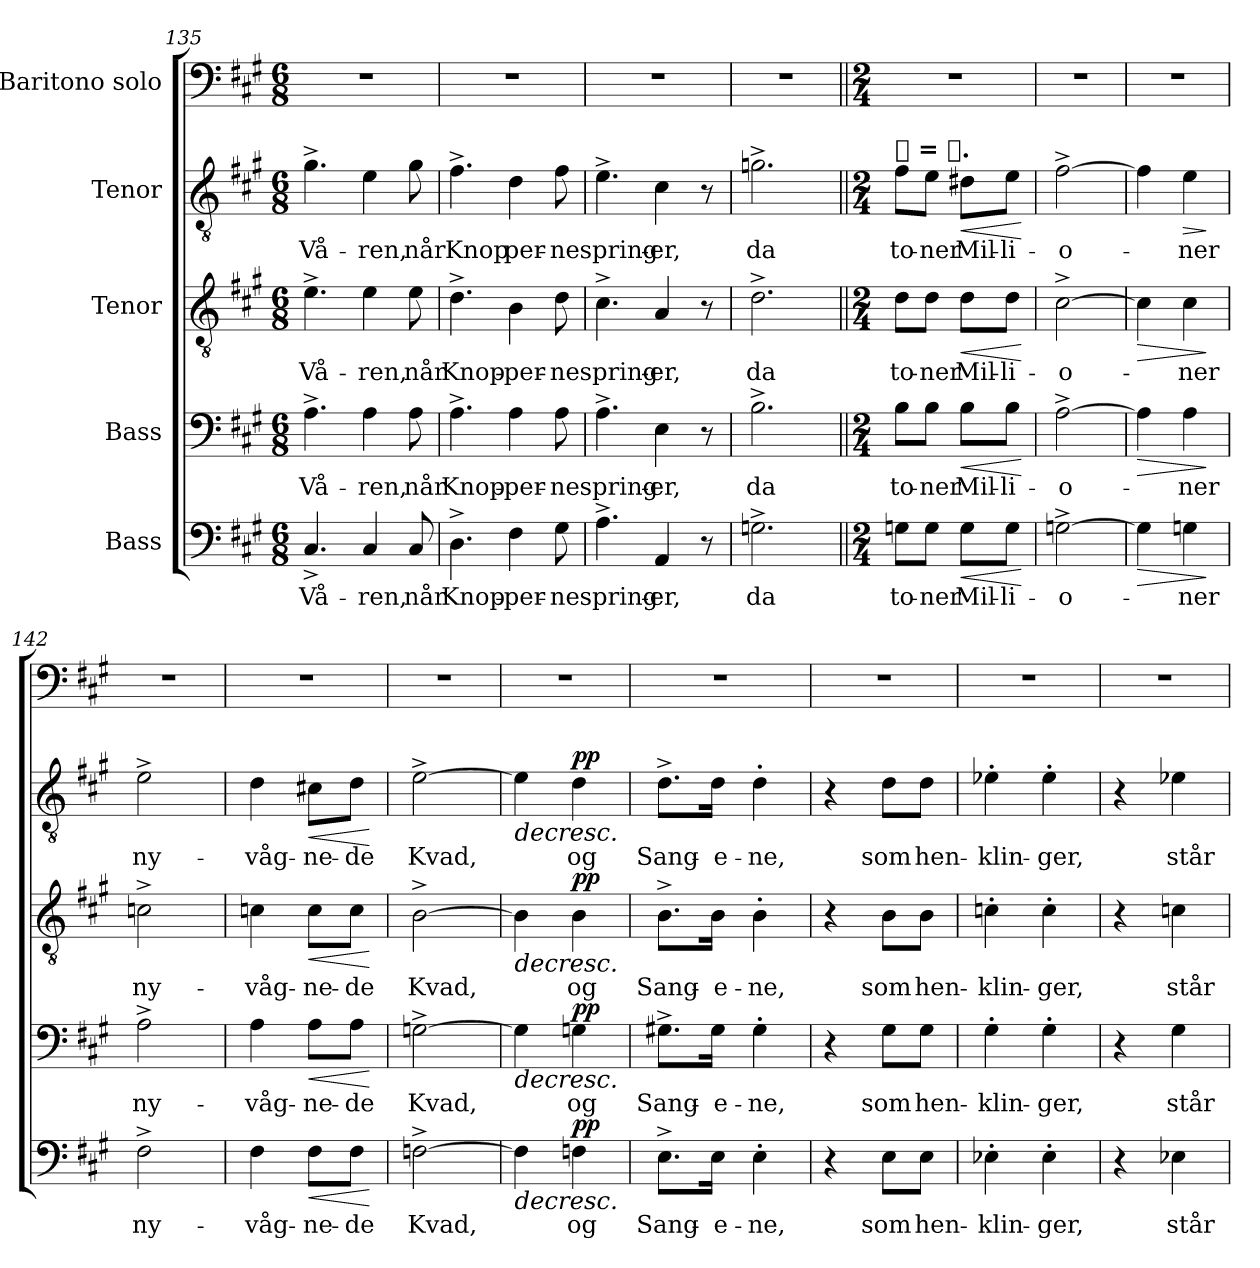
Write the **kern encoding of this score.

**kern	**text	**dynam	**kern	**text	**dynam	**kern	**text	**dynam	**kern	**text	**dynam	**kern
*part5	*part5	*part5	*part4	*part4	*part4	*part3	*part3	*part3	*part2	*part2	*part2	*part1
*staff5	*staff5	*staff5	*staff4	*staff4	*staff4	*staff3	*staff3	*staff3	*staff2	*staff2	*staff2	*staff1
*I"Bass	*	*	*I"Bass	*	*	*I"Tenor	*	*	*I"Tenor	*	*	*I"Baritono solo
*clefF4	*	*	*clefF4	*	*	*clefGv2	*	*	*clefGv2	*	*	*clefF4
*k[f#c#g#]	*	*	*k[f#c#g#]	*	*	*k[f#c#g#]	*	*	*k[f#c#g#]	*	*	*k[f#c#g#]
*M6/8	*	*	*M6/8	*	*	*M6/8	*	*	*M6/8	*	*	*M6/8
=135	=135	=135	=135	=135	=135	=135	=135	=135	=135	=135	=135	=135
!	!LO:LY:b	!	!	!LO:LY:b	!	!	!LO:LY:b	!	!	!LO:LY:b	!	!
4.C#^/	Vå-	.	4.A^\	Vå-	.	4.e^\	Vå-	.	4.g#^\	Vå-	.	2.r
!	!LO:LY:b	!	!	!LO:LY:b	!	!	!LO:LY:b	!	!	!LO:LY:b	!	!
4C#/	-ren,	.	4A\	-ren,	.	4e\	-ren,	.	4e\	-ren,	.	.
!	!LO:LY:b	!	!	!LO:LY:b	!	!	!LO:LY:b	!	!	!LO:LY:b	!	!
8C#/	når	.	8A\	når	.	8e\	når	.	8g#\	når	.	.
=136	=136	=136	=136	=136	=136	=136	=136	=136	=136	=136	=136	=136
!	!LO:LY:b	!	!	!LO:LY:b	!	!	!LO:LY:b	!	!	!LO:LY:b	!	!
4.D^\	Knop-	.	4.A^\	Knop-	.	4.d^\	Knop-	.	4.f#^\	Knop	.	2.r
!	!LO:LY:b	!	!	!LO:LY:b	!	!	!LO:LY:b	!	!	!LO:LY:b	!	!
4F#\	-per-	.	4A\	-per-	.	4B\	-per-	.	4d\	-per-	.	.
!	!LO:LY:b	!	!	!LO:LY:b	!	!	!LO:LY:b	!	!	!LO:LY:b	!	!
8G#\	-ne	.	8A\	-ne	.	8d\	-ne	.	8f#\	-ne	.	.
=137	=137	=137	=137	=137	=137	=137	=137	=137	=137	=137	=137	=137
!	!LO:LY:b	!	!	!LO:LY:b	!	!	!LO:LY:b	!	!	!LO:LY:b	!	!
4.A^\	spring-	.	4.A^\	spring-	.	4.c#^\	spring-	.	4.e^\	spring-	.	2.r
!	!LO:LY:b	!	!	!LO:LY:b	!	!	!LO:LY:b	!	!	!LO:LY:b	!	!
4AA/	-er,	.	4E\	-er,	.	4A/	-er,	.	4c#\	-er,	.	.
8r	.	.	8r	.	.	8r	.	.	8r	.	.	.
=138	=138	=138	=138	=138	=138	=138	=138	=138	=138	=138	=138	=138
!	!LO:LY:b	!	!	!LO:LY:b	!	!	!LO:LY:b	!	!	!LO:LY:b	!	!
2.Gn^\	da	.	2.B^\	da	.	2.d^\	da	.	2.gn^\	da	.	2.r
=139||	=139||	=139||	=139||	=139||	=139||	=139||	=139||	=139||	=139||	=139||	=139||	=139||
*M2/4	*	*	*M2/4	*	*	*M2/4	*	*	*M2/4	*	*	*M2/4
!	!	!	!	!	!	!	!	!	!LO:TX:a:B:t=𝅘𝅥 =  𝅘𝅥.	!	!	!
!	!LO:LY:b	!	!	!LO:LY:b	!	!	!LO:LY:b	!	!	!LO:LY:b	!	!
8Gn\L	to-	.	8B\L	to-	.	8d\L	to-	.	8f#\L	to-	.	2r
!	!LO:LY:b	!	!	!LO:LY:b	!	!	!LO:LY:b	!	!	!LO:LY:b	!	!
8G\J	-ner	.	8B\J	-ner	.	8d\J	-ner	.	8e\J	-ner	.	.
!	!LO:LY:b	!LO:HP:b	!	!LO:LY:b	!LO:HP:b	!	!LO:LY:b	!LO:HP:b	!	!LO:LY:b	!LO:HP:b	!
8G\L	Mil-	<	8B\L	Mil-	<	8d\L	Mil-	<	8d#X\L	Mil-	<	.
!	!LO:LY:b	!	!	!LO:LY:b	!	!	!LO:LY:b	!	!	!LO:LY:b	!	!
8G\J	-li-	.	8B\J	-li-	.	8d\J	-li-	.	8e\J	-li-	.	.
.	.	[	.	.	[	.	.	[	.	.	[	.
=140	=140	=140	=140	=140	=140	=140	=140	=140	=140	=140	=140	=140
!	!LO:LY:b	!	!	!LO:LY:b	!	!	!LO:LY:b	!	!	!LO:LY:b	!	!
[2Gn^\	-o-	.	[2A^\	-o-	.	[2c#^\	-o-	.	[2f#^\	-o-	.	2r
!!LO:LB:g=z
=141	=141	=141	=141	=141	=141	=141	=141	=141	=141	=141	=141	=141
!	!	!LO:HP:b	!	!	!LO:HP:b	!	!	!LO:HP:b	!	!	!	!
4G\]	.	>	4A\]	.	>	4c#\]	.	>	4f#\]	.	.	2r
!	!LO:LY:b	!	!	!LO:LY:b	!	!	!LO:LY:b	!	!	!LO:LY:b	!LO:HP:b	!
4Gn\	-ner	.	4A\	-ner	.	4c#\	-ner	.	4e\	-ner	>	.
.	.	]	.	.	]	.	.	]	.	.	]	.
=142	=142	=142	=142	=142	=142	=142	=142	=142	=142	=142	=142	=142
!	!LO:LY:b	!	!	!LO:LY:b	!	!	!LO:LY:b	!	!	!LO:LY:b	!	!
2F#^\	ny-	.	2A^\	ny-	.	2cn^\	ny-	.	2e^\	ny-	.	2r
=143	=143	=143	=143	=143	=143	=143	=143	=143	=143	=143	=143	=143
!	!LO:LY:b	!	!	!LO:LY:b	!	!	!LO:LY:b	!	!	!LO:LY:b	!	!
4F#\	-våg-	.	4A\	-våg-	.	4cn\	-våg-	.	4d\	-våg-	.	2r
!	!LO:LY:b	!LO:HP:b	!	!LO:LY:b	!LO:HP:b	!	!LO:LY:b	!LO:HP:b	!	!LO:LY:b	!LO:HP:b	!
8F#\L	-ne-	<	8A\L	-ne-	<	8c\L	-ne-	<	8c#X\L	-ne-	<	.
!	!LO:LY:b	!	!	!LO:LY:b	!	!	!LO:LY:b	!	!	!LO:LY:b	!	!
8F#\J	-de	.	8A\J	-de	.	8c\J	-de	.	8d\J	-de	.	.
.	.	[	.	.	[	.	.	[	.	.	[	.
=144	=144	=144	=144	=144	=144	=144	=144	=144	=144	=144	=144	=144
!	!LO:LY:b	!	!	!LO:LY:b	!	!	!LO:LY:b	!	!	!LO:LY:b	!	!
[2Fn^\	Kvad,	.	[2Gn^\	Kvad,	.	[2B^\	Kvad,	.	[2e^\	Kvad,	.	2r
=145	=145	=145	=145	=145	=145	=145	=145	=145	=145	=145	=145	=145
!	!	!LO:HP:b	!	!	!LO:HP:b	!	!	!LO:HP:b	!	!	!LO:HP:b	!
4F\]	.	>	4G\]	.	>	4B\]	.	>	4e\]	.	>	2r
!	!LO:LY:b	!LO:DY:a	!	!LO:LY:b	!LO:DY:a	!	!LO:LY:b	!LO:DY:a	!	!LO:LY:b	!LO:DY:a	!
4Fn\	og	pp	4Gn\	og	pp	4B\	og	pp	4d\	og	pp	.
.	.	]	.	.	]	.	.	]	.	.	]	.
=146	=146	=146	=146	=146	=146	=146	=146	=146	=146	=146	=146	=146
!	!LO:LY:b	!	!	!LO:LY:b	!	!	!LO:LY:b	!	!	!LO:LY:b	!	!
8.E^\L	Sang-	.	8.G#X^\L	Sang-	.	8.B^\L	Sang-	.	8.d^\L	Sang-	.	2r
!	!LO:LY:b	!	!	!LO:LY:b	!	!	!LO:LY:b	!	!	!LO:LY:b	!	!
16E\Jk	-e-	.	16G#\Jk	-e-	.	16B\Jk	-e-	.	16d\Jk	-e-	.	.
!	!LO:LY:b	!	!	!LO:LY:b	!	!	!LO:LY:b	!	!	!LO:LY:b	!	!
4E'\	-ne,	.	4G#'\	-ne,	.	4B'\	-ne,	.	4d'\	-ne,	.	.
=147	=147	=147	=147	=147	=147	=147	=147	=147	=147	=147	=147	=147
4r	.	.	4r	.	.	4r	.	.	4r	.	.	2r
!	!LO:LY:b	!	!	!LO:LY:b	!	!	!LO:LY:b	!	!	!LO:LY:b	!	!
8E\L	som	.	8G#\L	som	.	8B\L	som	.	8d\L	som	.	.
!	!LO:LY:b	!	!	!LO:LY:b	!	!	!LO:LY:b	!	!	!LO:LY:b	!	!
8E\J	hen-	.	8G#\J	hen-	.	8B\J	hen-	.	8d\J	hen-	.	.
=148	=148	=148	=148	=148	=148	=148	=148	=148	=148	=148	=148	=148
!	!LO:LY:b	!	!	!LO:LY:b	!	!	!LO:LY:b	!	!	!LO:LY:b	!	!
4E-X'\	-klin-	.	4G#'\	-klin-	.	4cn'\	-klin-	.	4e-X'\	-klin-	.	2r
!	!LO:LY:b	!	!	!LO:LY:b	!	!	!LO:LY:b	!	!	!LO:LY:b	!	!
4E-'\	-ger,	.	4G#'\	-ger,	.	4c'\	-ger,	.	4e-'\	-ger,	.	.
=149	=149	=149	=149	=149	=149	=149	=149	=149	=149	=149	=149	=149
4r	.	.	4r	.	.	4r	.	.	4r	.	.	2r
!	!LO:LY:b	!	!	!LO:LY:b	!	!	!LO:LY:b	!	!	!LO:LY:b	!	!
4E-X\	står	.	4G#\	står	.	4cn\	står	.	4e-X\	står	.	.
=	=	=	=	=	=	=	=	=	=	=	=	=
*-	*-	*-	*-	*-	*-	*-	*-	*-	*-	*-	*-	*-
